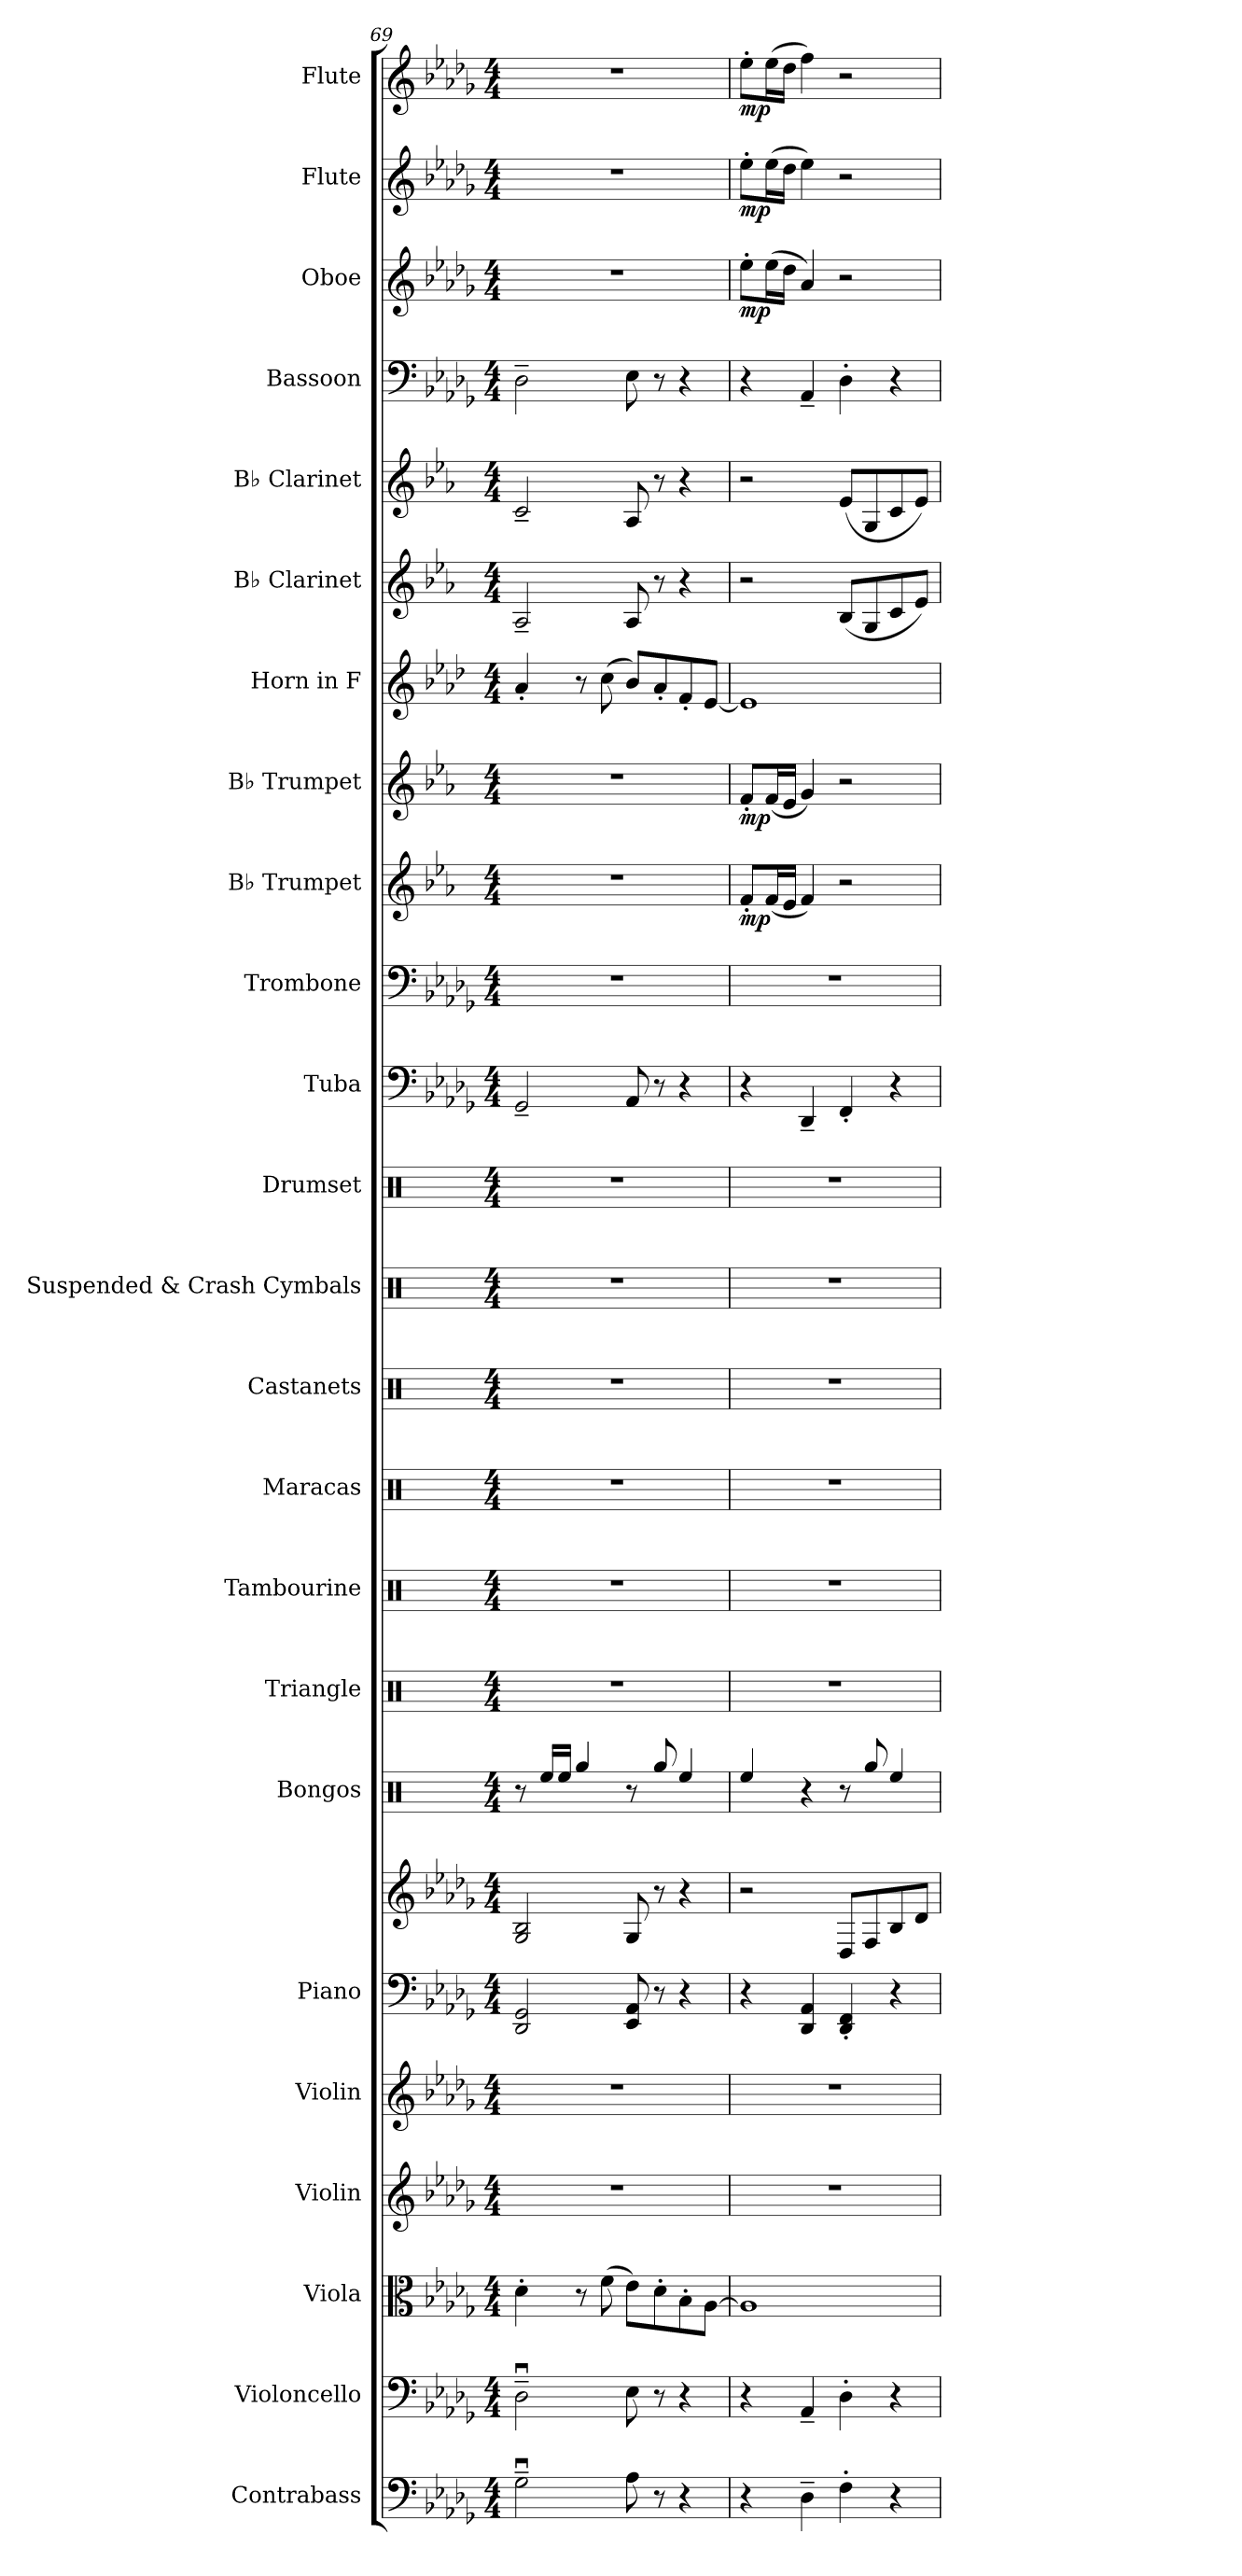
**kern	**kern	**kern	**kern	**kern	**kern	**kern	**kern	**kern	**kern	**kern	**kern	**kern	**kern	**kern	**kern	**kern	**dynam	**kern	**dynam	**kern	**kern	**kern	**kern	**kern	**dynam	**kern	**dynam	**kern	**dynam
*part24	*part23	*part22	*part21	*part20	*part19	*part19	*part18	*part17	*part16	*part15	*part14	*part13	*part12	*part11	*part10	*part9	*part9	*part8	*part8	*part7	*part6	*part5	*part4	*part3	*part3	*part2	*part2	*part1	*part1
*staff25	*staff24	*staff23	*staff22	*staff21	*staff20	*staff19	*staff18	*staff17	*staff16	*staff15	*staff14	*staff13	*staff12	*staff11	*staff10	*staff9	*staff9	*staff8	*staff8	*staff7	*staff6	*staff5	*staff4	*staff3	*staff3	*staff2	*staff2	*staff1	*staff1
*I"Contrabass	*I"Violoncello	*I"Viola	*I"Violin	*I"Violin	*I"Piano	*	*I"Bongos	*I"Triangle	*I"Tambourine	*I"Maracas	*I"Castanets	*I"Suspended &amp; Crash Cymbals	*I"Drumset	*I"Tuba	*I"Trombone	*I"B♭ Trumpet	*	*I"B♭ Trumpet	*	*I"Horn in F	*I"B♭ Clarinet	*I"B♭ Clarinet	*I"Bassoon	*I"Oboe	*	*I"Flute	*	*I"Flute	*
*I'Cb.	*I'Vc.	*I'Vla.	*I'Vln.	*I'Vln.	*I'Pno.	*	*I'Bon.	*I'Trgl.	*I'Tamb.	*I'Mrcs.	*I'Cst.	*I'Cym.	*I'D. Set	*I'Tba.	*I'Tbn.	*I'B♭ Tpt.	*	*I'B♭ Tpt.	*	*	*I'B♭ Cl.	*I'B♭ Cl.	*I'Bsn.	*I'Ob.	*	*I'Fl.	*	*I'Fl.	*
*clefF4	*clefF4	*clefC3	*clefG2	*clefG2	*clefF4	*clefG2	*clefX	*clefX	*clefX	*clefX	*clefX	*clefX	*clefX	*clefF4	*clefF4	*clefG2	*	*clefG2	*	*clefG2	*clefG2	*clefG2	*clefF4	*clefG2	*	*clefG2	*	*clefG2	*
*ITrd7c12	*	*	*	*	*	*	*	*	*	*	*	*	*	*	*	*ITrd1c2	*	*ITrd1c2	*	*ITrd4c7	*ITrd1c2	*ITrd1c2	*	*	*	*	*	*	*
*k[b-e-a-d-g-]	*k[b-e-a-d-g-]	*k[b-e-a-d-g-]	*k[b-e-a-d-g-]	*k[b-e-a-d-g-]	*k[b-e-a-d-g-]	*k[b-e-a-d-g-]	*k[]	*k[]	*k[]	*k[]	*k[]	*k[]	*k[]	*k[b-e-a-d-g-]	*k[b-e-a-d-g-]	*k[b-e-a-d-g-]	*	*k[b-e-a-d-g-]	*	*k[b-e-a-d-g-]	*k[b-e-a-d-g-]	*k[b-e-a-d-g-]	*k[b-e-a-d-g-]	*k[b-e-a-d-g-]	*	*k[b-e-a-d-g-]	*	*k[b-e-a-d-g-]	*
*M4/4	*M4/4	*M4/4	*M4/4	*M4/4	*M4/4	*M4/4	*M4/4	*M4/4	*M4/4	*M4/4	*M4/4	*M4/4	*M4/4	*M4/4	*M4/4	*M4/4	*	*M4/4	*	*M4/4	*M4/4	*M4/4	*M4/4	*M4/4	*	*M4/4	*	*M4/4	*
=69	=69	=69	=69	=69	=69	=69	=69	=69	=69	=69	=69	=69	=69	=69	=69	=69	=69	=69	=69	=69	=69	=69	=69	=69	=69	=69	=69	=69	=69
2GG-u~\	2D-u~\	4d-'\	1r	1r	2DD-/ 2GG-/	2G-/ 2B-/	8r	1r	1r	1r	1r	1r	1r	2GG-~/	1r	1r	.	1r	.	4d-'/	2G-~/	2B-~/	2D-~\	1r	.	1r	.	1r	.
.	.	.	.	.	.	.	16Ree/LL	.	.	.	.	.	.	.	.	.	.	.	.	.	.	.	.	.	.	.	.	.	.
.	.	.	.	.	.	.	16Ree/JJ	.	.	.	.	.	.	.	.	.	.	.	.	.	.	.	.	.	.	.	.	.	.
.	.	8r	.	.	.	.	4Rgg/	.	.	.	.	.	.	.	.	.	.	.	.	8r	.	.	.	.	.	.	.	.	.
.	.	(8f\	.	.	.	.	.	.	.	.	.	.	.	.	.	.	.	.	.	(8f\	.	.	.	.	.	.	.	.	.
8AA-\	8E-\	8e-\L)	.	.	8EE-/ 8AA-/	8G-/	8r	.	.	.	.	.	.	8AA-/	.	.	.	.	.	8e-/L)	8G-/	8G-/	8E-\	.	.	.	.	.	.
8r	8r	8d-'\	.	.	8r	8r	8Rgg/	.	.	.	.	.	.	8r	.	.	.	.	.	8d-'/	8r	8r	8r	.	.	.	.	.	.
4r	4r	8B-'\	.	.	4r	4r	4Ree/	.	.	.	.	.	.	4r	.	.	.	.	.	8B-'/	4r	4r	4r	.	.	.	.	.	.
.	.	[8A-\J	.	.	.	.	.	.	.	.	.	.	.	.	.	.	.	.	.	[8A-/J	.	.	.	.	.	.	.	.	.
!!LO:PB:g=z
=70	=70	=70	=70	=70	=70	=70	=70	=70	=70	=70	=70	=70	=70	=70	=70	=70	=70	=70	=70	=70	=70	=70	=70	=70	=70	=70	=70	=70	=70
!	!	!	!	!	!	!	!	!	!	!	!	!	!	!	!	!	!LO:DY:b	!	!LO:DY:b	!	!	!	!	!	!LO:DY:b	!	!LO:DY:b	!	!LO:DY:b
4r	4r	1A-]	1r	1r	4r	2r	4Ree/	1r	1r	1r	1r	1r	1r	4r	1r	8e-'/L	mp	8e-'/L	mp	1A-]	2r	2r	4r	8ee-'\L	mp	8ee-'\L	mp	8ee-'\L	mp
.	.	.	.	.	.	.	.	.	.	.	.	.	.	.	.	(16e-/L	.	(16e-/L	.	.	.	.	.	(16ee-\L	.	(16ee-\L	.	(16ee-\L	.
.	.	.	.	.	.	.	.	.	.	.	.	.	.	.	.	16d-/JJ	.	16d-/JJ	.	.	.	.	.	16dd-\JJ	.	16dd-\JJ	.	16dd-\JJ	.
4DD-~\	4AA-~/	.	.	.	4DD-/ 4AA-/	.	4r	.	.	.	.	.	.	4DD-~/	.	4e-/)	.	4f/)	.	.	.	.	4AA-~/	4a-/)	.	4ee-\)	.	4ff\)	.
4FF'\	4D-'\	.	.	.	4DD-/' 4FF/'	8D-/L	8r	.	.	.	.	.	.	4FF'/	.	2r	.	2r	.	.	(8A-/L	(8d-/L	4D-'\	2r	.	2r	.	2r	.
.	.	.	.	.	.	8F/	8Rgg/	.	.	.	.	.	.	.	.	.	.	.	.	.	8F/	8F/	.	.	.	.	.	.	.
4r	4r	.	.	.	4r	8B-/	4Ree/	.	.	.	.	.	.	4r	.	.	.	.	.	.	8B-/	8B-/	4r	.	.	.	.	.	.
.	.	.	.	.	.	8d-/J	.	.	.	.	.	.	.	.	.	.	.	.	.	.	8d-/J)	8d-/J)	.	.	.	.	.	.	.
=	=	=	=	=	=	=	=	=	=	=	=	=	=	=	=	=	=	=	=	=	=	=	=	=	=	=	=	=	=
*-	*-	*-	*-	*-	*-	*-	*-	*-	*-	*-	*-	*-	*-	*-	*-	*-	*-	*-	*-	*-	*-	*-	*-	*-	*-	*-	*-	*-	*-
